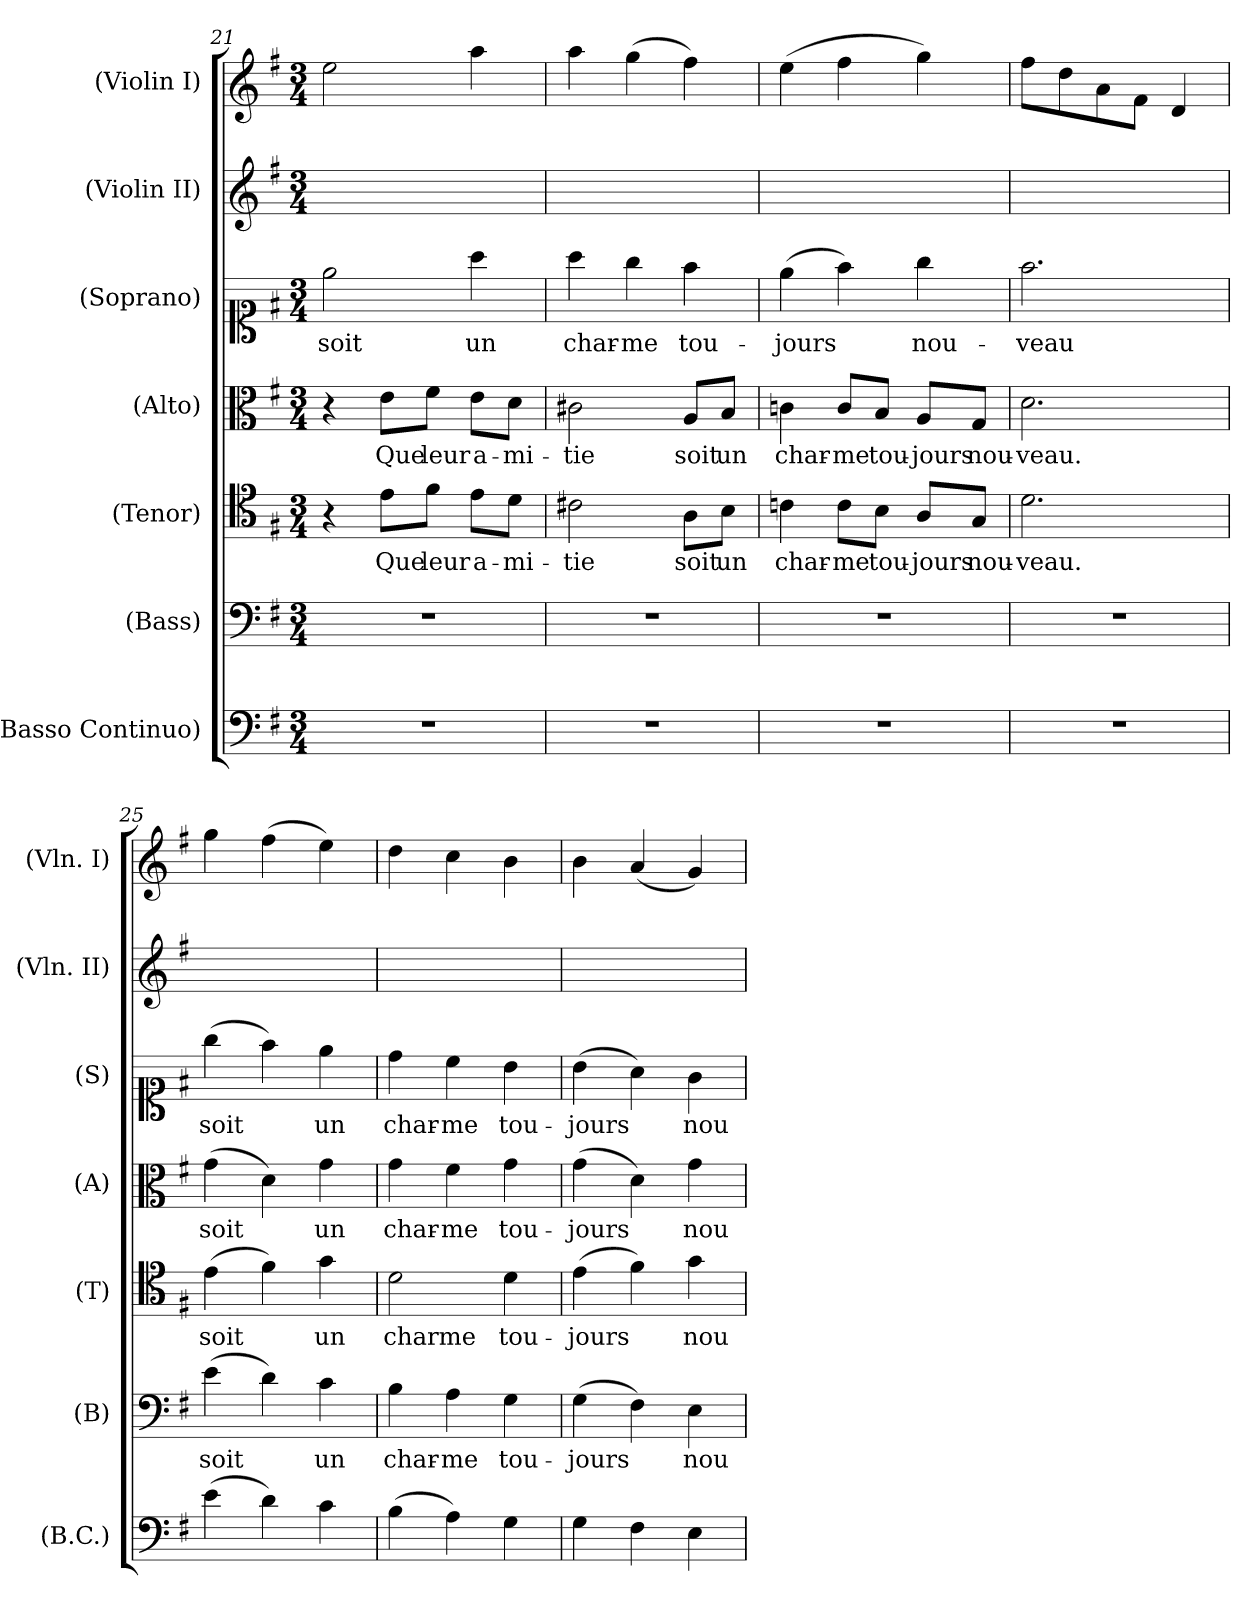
**kern	**kern	**text	**kern	**text	**kern	**text	**kern	**text	**kern	**kern
*part7	*part6	*part6	*part5	*part5	*part4	*part4	*part3	*part3	*part2	*part1
*staff7	*staff6	*staff6	*staff5	*staff5	*staff4	*staff4	*staff3	*staff3	*staff2	*staff1
*I"(Basso Continuo)	*I"(Bass)	*	*I"(Tenor)	*	*I"(Alto)	*	*I"(Soprano)	*	*I"(Violin II)	*I"(Violin I)
*I'(B.C.)	*I'(B)	*	*I'(T)	*	*I'(A)	*	*I'(S)	*	*I'(Vln. II)	*I'(Vln. I)
*clefF4	*clefF4	*	*clefC4	*	*clefC3	*	*clefC1	*	*clefG2	*clefG2
*k[f#]	*k[f#]	*	*k[f#]	*	*k[f#]	*	*k[f#]	*	*k[f#]	*k[f#]
*G:	*G:	*	*G:	*	*G:	*	*G:	*	*G:	*G:
*M3/4	*M3/4	*	*M3/4	*	*M3/4	*	*M3/4	*	*M3/4	*M3/4
=21	=21	=21	=21	=21	=21	=21	=21	=21	=21	=21
2.r	2.r	.	4r	.	4r	.	2ee\	soit	2.ryy	2ee\
.	.	.	8e\L	Que	8e\L	Que	.	.	.	.
.	.	.	8f#\J	leur	8f#\J	leur	.	.	.	.
.	.	.	8e\L	a-	8e\L	a-	4aa\	un	.	4aa\
.	.	.	8d\J	-mi-	8d\J	-mi-	.	.	.	.
=22	=22	=22	=22	=22	=22	=22	=22	=22	=22	=22
2.r	2.r	.	2c#X\	-tie	2c#X\	-tie	4aa\	char-	2.ryy	4aa\
.	.	.	.	.	.	.	4gg\	-me	.	(4gg\
.	.	.	8A\L	soit	8A/L	soit	4ff#\	tou-	.	4ff#\)
.	.	.	8B\J	un	8B/J	un	.	.	.	.
=23	=23	=23	=23	=23	=23	=23	=23	=23	=23	=23
2.r	2.r	.	4cn\	char-	4cn\	char-	(4ee\	-jours	2.ryy	(4ee\
.	.	.	8c\L	-me	8c/L	-me	4ff#\)	.	.	4ff#\
.	.	.	8B\J	tou-	8B/J	tou-	.	.	.	.
.	.	.	8A/L	-jours	8A/L	-jours	4gg\	nou-	.	4gg\)
.	.	.	8G/J	nou-	8G/J	nou-	.	.	.	.
!!LO:PB:g=z
=24	=24	=24	=24	=24	=24	=24	=24	=24	=24	=24
2.r	2.r	.	2.d\	-veau.	2.d\	-veau.	2.ff#\	-veau	2.ryy	8ff#\L
.	.	.	.	.	.	.	.	.	.	8dd\
.	.	.	.	.	.	.	.	.	.	8a\
.	.	.	.	.	.	.	.	.	.	8f#\J
.	.	.	.	.	.	.	.	.	.	4d/
=25	=25	=25	=25	=25	=25	=25	=25	=25	=25	=25
(4e\	(4e\	soit	(4e\	soit	(4g\	soit	(4gg\	soit	2.ryy	4gg\
4d\)	4d\)	.	4f#\)	.	4d\)	.	4ff#\)	.	.	(4ff#\
4c\	4c\	un	4g\	un	4g\	un	4ee\	un	.	4ee\)
=26	=26	=26	=26	=26	=26	=26	=26	=26	=26	=26
(4B\	4B\	char-	2d\	charme	4g\	char-	4dd\	char-	2.ryy	4dd\
4A\)	4A\	-me	.	.	4f#\	-me	4cc\	-me	.	4cc\
4G\	4G\	tou-	4d\	tou-	4g\	tou-	4b\	tou-	.	4b\
=27	=27	=27	=27	=27	=27	=27	=27	=27	=27	=27
4G\	(4G\	-jours	(4e\	-jours	(4g\	jours	(4b\	-jours	2.ryy	4b\
4F#\	4F#\)	.	4f#\)	.	4d\)	.	4a\)	.	.	(4a/
4E\	4E\	nou-	4g\	nou-	4g\	-nou-	4g\	nou-	.	4g/)
=	=	=	=	=	=	=	=	=	=	=
*-	*-	*-	*-	*-	*-	*-	*-	*-	*-	*-
